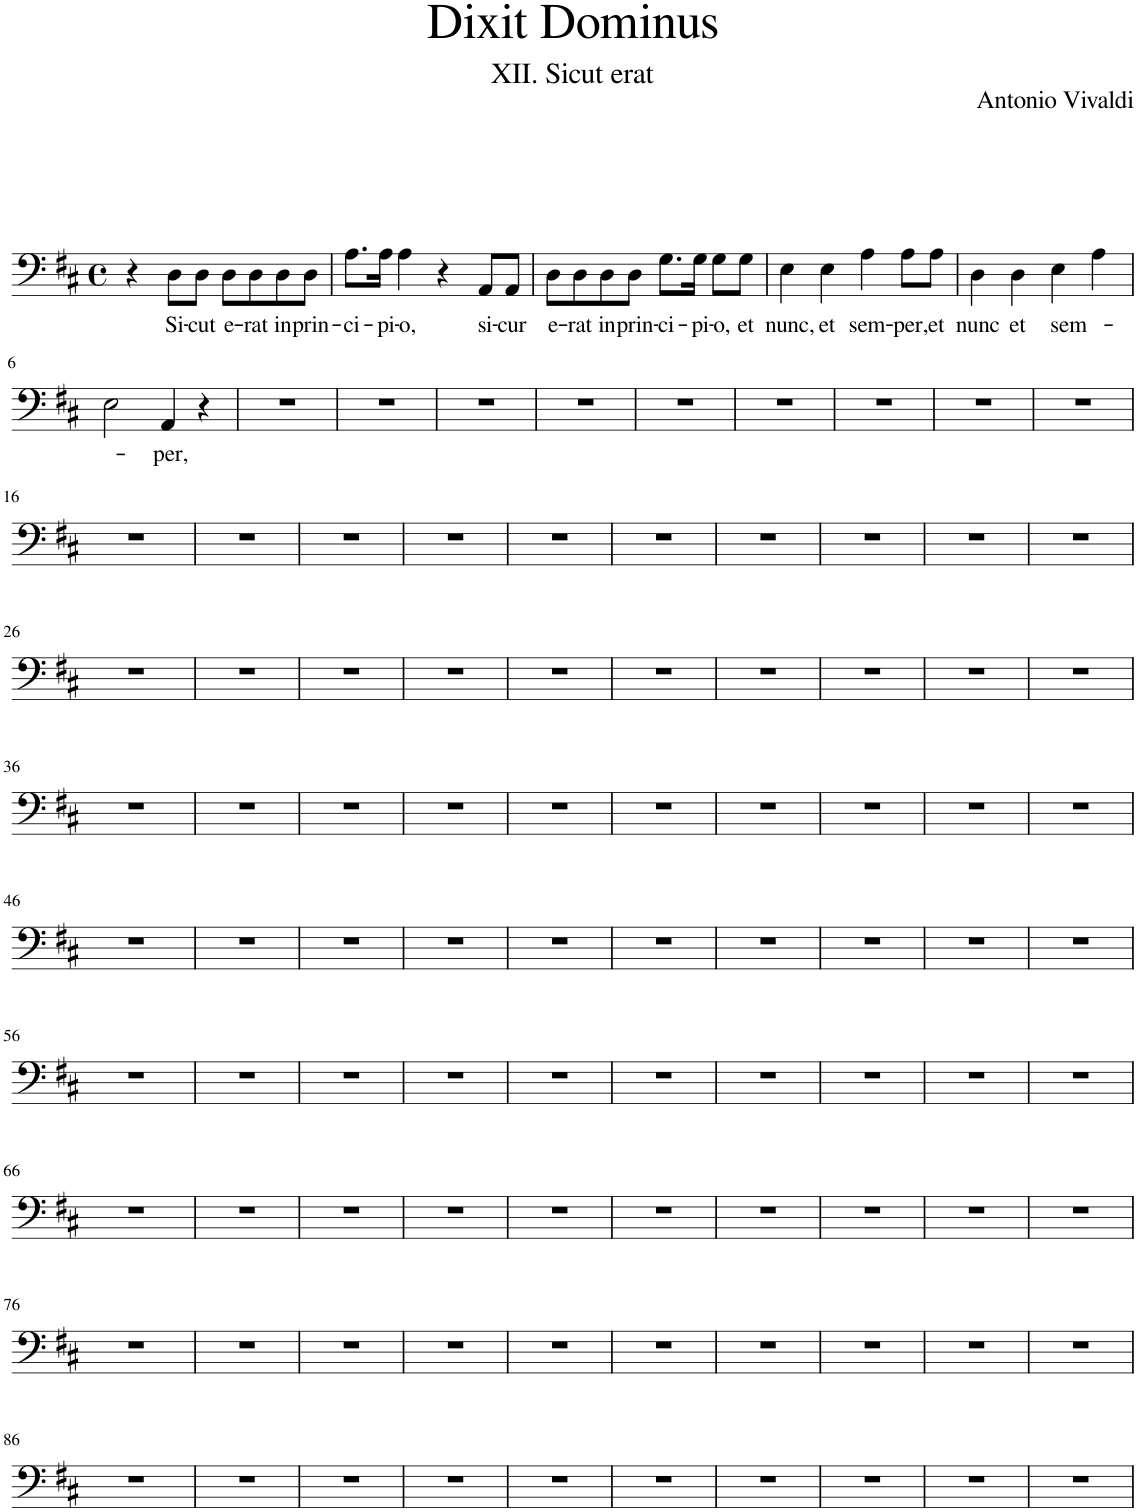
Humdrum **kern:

**kern	**text
*part1	*part1
*staff1	*staff1
*I"Piano	*
*I'Pno.	*
*clefF4	*
*k[f#c#]	*
*M4/4	*
*met(c)	*
=1	=1
4r	.
!	!LO:LY:b
8D\L	Si-
!	!LO:LY:b
8D\J	-cut
!	!LO:LY:b
8D\L	e-
!	!LO:LY:b
8D\	-rat
!	!LO:LY:b
8D\	in
!	!LO:LY:b
8D\J	prin-
=2	=2
!	!LO:LY:b
8.A\L	-ci-
!	!LO:LY:b
16A\Jk	-pi-
!	!LO:LY:b
4A\	-o,
4r	.
!	!LO:LY:b
8AA/L	si-
!	!LO:LY:b
8AA/J	-cur
=3	=3
!	!LO:LY:b
8D\L	e-
!	!LO:LY:b
8D\	-rat
!	!LO:LY:b
8D\	in
!	!LO:LY:b
8D\J	prin-
!	!LO:LY:b
8.G\L	-ci-
!	!LO:LY:b
16G\Jk	-pi-
!	!LO:LY:b
8G\L	-o,
!	!LO:LY:b
8G\J	et
=4	=4
!	!LO:LY:b
4E\	nunc,
!	!LO:LY:b
4E\	et
!	!LO:LY:b
4A\	sem-
!	!LO:LY:b
8A\L	-per,
!	!LO:LY:b
8A\J	et
=5	=5
!	!LO:LY:b
4D\	nunc
!	!LO:LY:b
4D\	et
!	!LO:LY:b
4E\	sem-
4A\	.
!!LO:LB:g=z
=6	=6
2E\	.
!	!LO:LY:b
4AA/	-per,
4r	.
=7	=7
1r	.
=8	=8
1r	.
=9	=9
1r	.
=10	=10
1r	.
=11	=11
1r	.
=12	=12
1r	.
=13	=13
1r	.
=14	=14
1r	.
=15	=15
1r	.
!!LO:LB:g=z
=16	=16
1r	.
=17	=17
1r	.
=18	=18
1r	.
=19	=19
1r	.
=20	=20
1r	.
=21	=21
1r	.
=22	=22
1r	.
=23	=23
1r	.
=24	=24
1r	.
=25	=25
1r	.
!!LO:LB:g=z
=26	=26
1r	.
=27	=27
1r	.
=28	=28
1r	.
=29	=29
1r	.
=30	=30
1r	.
=31	=31
1r	.
=32	=32
1r	.
=33	=33
1r	.
=34	=34
1r	.
=35	=35
1r	.
!!LO:LB:g=z
=36	=36
1r	.
=37	=37
1r	.
=38	=38
1r	.
=39	=39
1r	.
=40	=40
1r	.
=41	=41
1r	.
=42	=42
1r	.
=43	=43
1r	.
=44	=44
1r	.
=45	=45
1r	.
!!LO:LB:g=z
=46	=46
1r	.
=47	=47
1r	.
=48	=48
1r	.
=49	=49
1r	.
=50	=50
1r	.
=51	=51
1r	.
=52	=52
1r	.
=53	=53
1r	.
=54	=54
1r	.
=55	=55
1r	.
!!LO:LB:g=z
=56	=56
1r	.
=57	=57
1r	.
=58	=58
1r	.
=59	=59
1r	.
=60	=60
1r	.
=61	=61
1r	.
=62	=62
1r	.
=63	=63
1r	.
=64	=64
1r	.
=65	=65
1r	.
!!LO:LB:g=z
=66	=66
1r	.
=67	=67
1r	.
=68	=68
1r	.
=69	=69
1r	.
=70	=70
1r	.
=71	=71
1r	.
=72	=72
1r	.
=73	=73
1r	.
=74	=74
1r	.
=75	=75
1r	.
!!LO:LB:g=z
=76	=76
1r	.
=77	=77
1r	.
=78	=78
1r	.
=79	=79
1r	.
=80	=80
1r	.
=81	=81
1r	.
=82	=82
1r	.
=83	=83
1r	.
=84	=84
1r	.
=85	=85
1r	.
!!LO:LB:g=z
=86	=86
1r	.
=87	=87
1r	.
=88	=88
1r	.
=89	=89
1r	.
=90	=90
1r	.
=91	=91
1r	.
=92	=92
1r	.
=93	=93
1r	.
=94	=94
1r	.
=95	=95
1r	.
=	=
*-	*-
